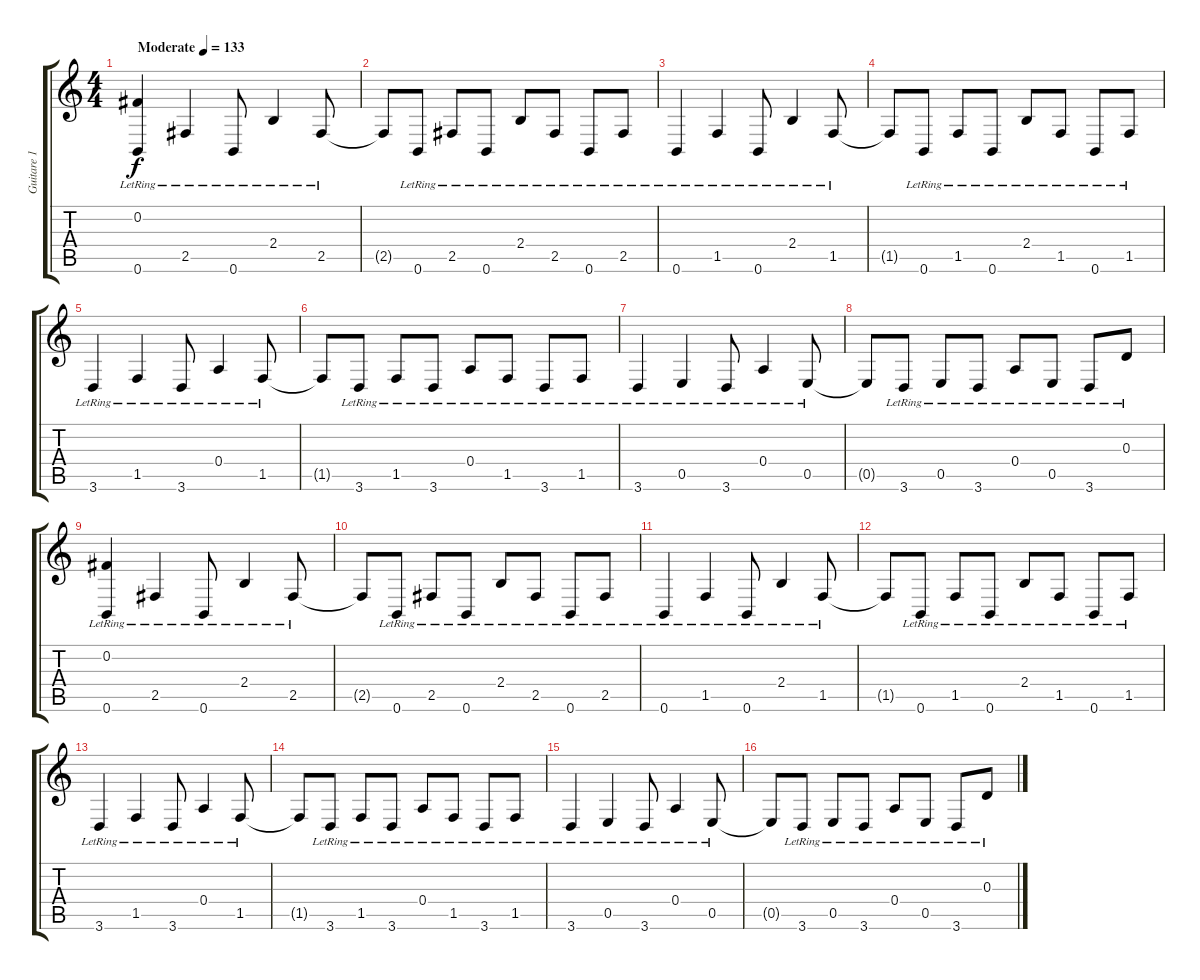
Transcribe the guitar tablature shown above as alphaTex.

\track ("Guitare 1" "Guitare 1") {instrument acousticguitarsteel}
\staff {score tabs}
\tuning (B3 Gb3 D3 A2 E2 B1) {hide}
\ts (4 4)
\tempo (133 "Moderate")
\clef g2
\ks c
(0.2 0.6{lr}).4{dy f instrument acousticguitarsteel} 2.5{lr}.4 0.6{lr}.8 2.4{lr}.4 2.5{lr}.8 |
2.5{t}.8 0.6{lr}.8 2.5{lr}.8 0.6{lr}.8 2.4{lr}.8 2.5{lr}.8 0.6{lr}.8 2.5{lr}.8 |
0.6{lr}.4 1.5{lr}.4 0.6{lr}.8 2.4{lr}.4 1.5{lr}.8 |
1.5{t}.8 0.6{lr}.8 1.5{lr}.8 0.6{lr}.8 2.4{lr}.8 1.5{lr}.8 0.6{lr}.8 1.5{lr}.8 |
3.6{lr}.4 1.5{lr}.4 3.6{lr}.8 0.4{lr}.4 1.5{lr}.8 |
1.5{t}.8 3.6{lr}.8 1.5{lr}.8 3.6{lr}.8 0.4{lr}.8 1.5{lr}.8 3.6{lr}.8 1.5{lr}.8 |
3.6{lr}.4 0.5{lr}.4 3.6{lr}.8 0.4{lr}.4 0.5{lr}.8 |
0.5{t}.8 3.6{lr}.8 0.5{lr}.8 3.6{lr}.8 0.4{lr}.8 0.5{lr}.8 3.6{lr}.8 0.3{lr}.8 |
(0.2 0.6{lr}).4 2.5{lr}.4 0.6{lr}.8 2.4{lr}.4 2.5{lr}.8 |
2.5{t}.8 0.6{lr}.8 2.5{lr}.8 0.6{lr}.8 2.4{lr}.8 2.5{lr}.8 0.6{lr}.8 2.5{lr}.8 |
0.6{lr}.4 1.5{lr}.4 0.6{lr}.8 2.4{lr}.4 1.5{lr}.8 |
1.5{t}.8 0.6{lr}.8 1.5{lr}.8 0.6{lr}.8 2.4{lr}.8 1.5{lr}.8 0.6{lr}.8 1.5{lr}.8 |
3.6{lr}.4 1.5{lr}.4 3.6{lr}.8 0.4{lr}.4 1.5{lr}.8 |
1.5{t}.8 3.6{lr}.8 1.5{lr}.8 3.6{lr}.8 0.4{lr}.8 1.5{lr}.8 3.6{lr}.8 1.5{lr}.8 |
3.6{lr}.4 0.5{lr}.4 3.6{lr}.8 0.4{lr}.4 0.5{lr}.8 |
0.5{t}.8 3.6{lr}.8 0.5{lr}.8 3.6{lr}.8 0.4{lr}.8 0.5{lr}.8 3.6{lr}.8 0.3{lr}.8
